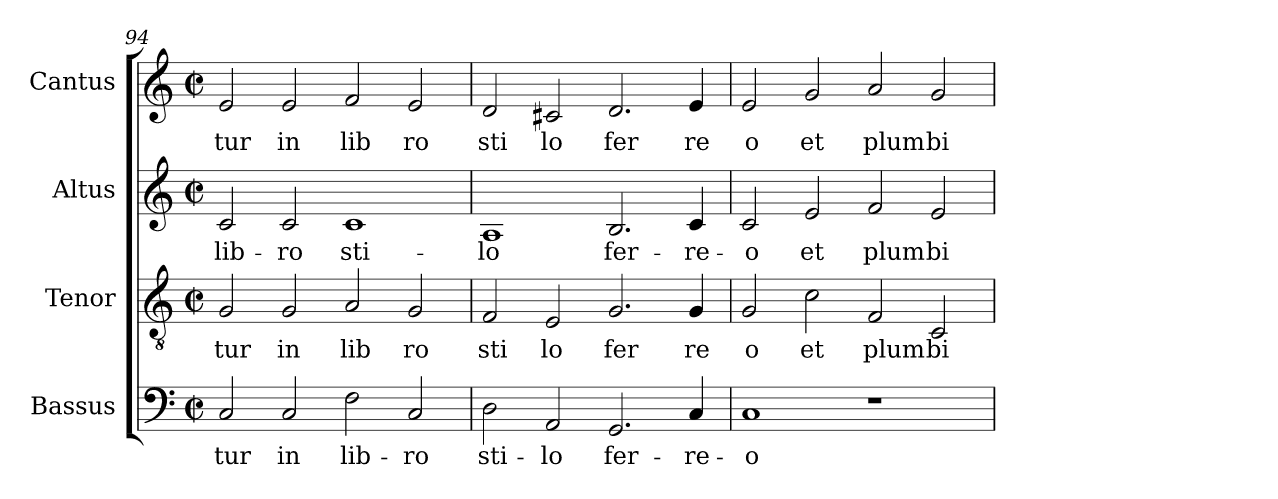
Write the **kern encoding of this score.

**kern	**text	**kern	**text	**kern	**text	**kern	**text
*part4	*part4	*part3	*part3	*part2	*part2	*part1	*part1
*staff4	*staff4	*staff3	*staff3	*staff2	*staff2	*staff1	*staff1
*I"Bassus	*	*I"Tenor	*	*I"Altus	*	*I"Cantus	*
*clefF4	*	*clefGv2	*	*clefG2	*	*clefG2	*
*M2/2	*	*M2/2	*	*M2/2	*	*M2/2	*
*met(c|)	*	*met(c|)	*	*met(c|)	*	*met(c|)	*
=94	=94	=94	=94	=94	=94	=94	=94
!	!LO:LY:b:cj	!	!LO:LY:b:cj	!	!LO:LY:b:cj	!	!LO:LY:b:cj
2C/	-tur	2G/	tur	2c/	lib-	2e/	tur
!	!LO:LY:b:cj	!	!LO:LY:b:cj	!	!LO:LY:b:cj	!	!LO:LY:b:cj
2C/	in	2G/	in	2c/	-ro	2e/	in
!	!LO:LY:b:cj	!	!LO:LY:b:cj	!	!LO:LY:b:cj	!	!LO:LY:b:cj
2F\	lib-	2A/	lib	1c	sti-	2f/	lib
!	!LO:LY:b:cj	!	!LO:LY:b:cj	!	!	!	!LO:LY:b:cj
2C/	-ro	2G/	ro	.	.	2e/	ro
=95	=95	=95	=95	=95	=95	=95	=95
!	!LO:LY:b:cj	!	!LO:LY:b:cj	!	!LO:LY:b:cj	!	!LO:LY:b:cj
2D\	sti-	2F/	sti	1A	-lo	2d/	sti
!	!LO:LY:b:cj	!	!LO:LY:b:cj	!	!	!	!LO:LY:b:cj
2AA/	-lo	2E/	lo	.	.	2c#X/	lo
!	!LO:LY:b:cj	!	!LO:LY:b:cj	!	!LO:LY:b:cj	!	!LO:LY:b:cj
2.GG/	fer-	2.G/	fer	2.B/	fer-	2.d/	fer
!	!LO:LY:b:cj	!	!LO:LY:b:cj	!	!LO:LY:b:cj	!	!LO:LY:b:cj
4C/	-re-	4G/	re	4c/	-re-	4e/	re
=96	=96	=96	=96	=96	=96	=96	=96
!	!LO:LY:b:cj	!	!LO:LY:b:cj	!	!LO:LY:b:cj	!	!LO:LY:b:cj
1C	-o	2G/	o	2c/	-o	2e/	o
!	!	!	!LO:LY:b:cj	!	!LO:LY:b:cj	!	!LO:LY:b:cj
.	.	2c\	et	2e/	et	2g/	et
!	!	!	!LO:LY:b:cj	!	!LO:LY:b:cj	!	!LO:LY:b:cj
1r	.	2F/	plum	2f/	plum	2a/	plum
!	!	!	!LO:LY:b:cj	!	!LO:LY:b:cj	!	!LO:LY:b:cj
.	.	2C/	bi	2e/	bi	2g/	bi
=	=	=	=	=	=	=	=
*-	*-	*-	*-	*-	*-	*-	*-
